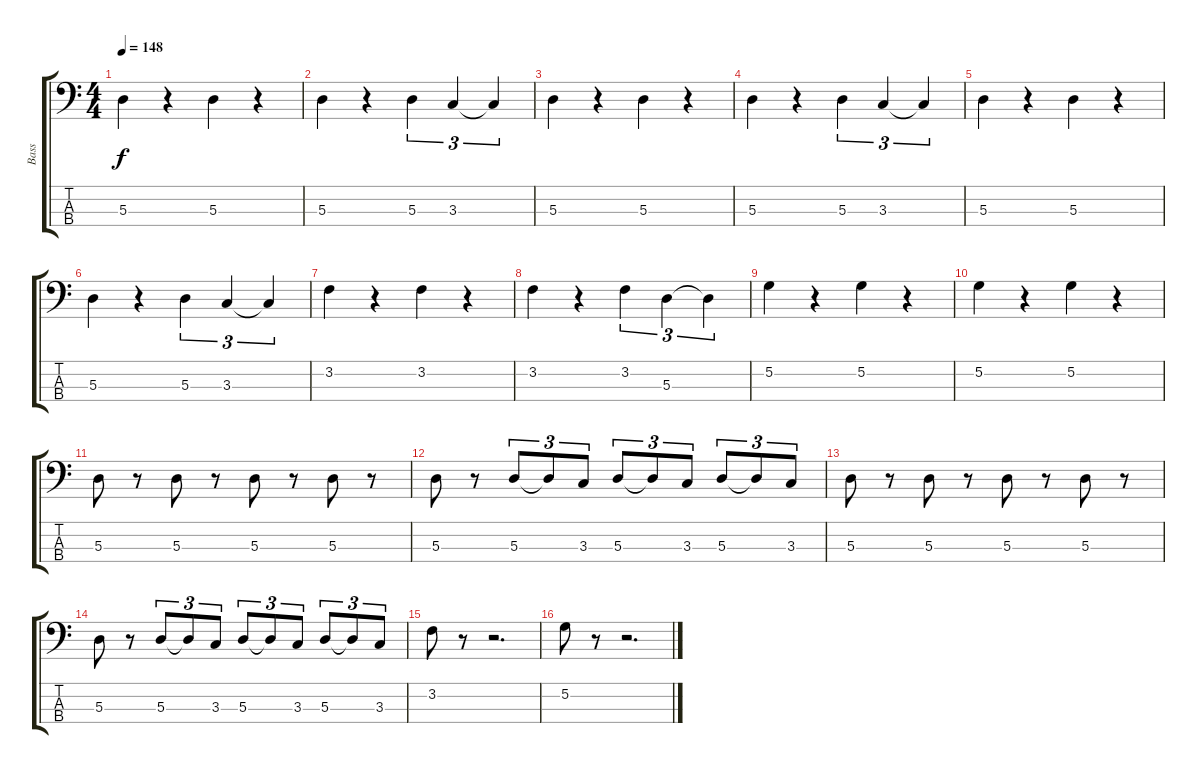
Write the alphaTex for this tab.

\track ("Bass" "Bass") {instrument electricbassfinger}
\staff {score tabs}
\tuning (G2 D2 A1 E1) {hide}
\ts (4 4)
\tempo 148
\clef f4
\ks c
5.3.4{dy f} r.4 5.3.4 r.4 |
5.3.4 r.4 5.3.4{tu (3 2)} 3.3.4{tu (3 2)} 3.3{t}.4{tu (3 2)} |
5.3.4 r.4 5.3.4 r.4 |
5.3.4 r.4 5.3.4{tu (3 2)} 3.3.4{tu (3 2)} 3.3{t}.4{tu (3 2)} |
5.3.4 r.4 5.3.4 r.4 |
5.3.4 r.4 5.3.4{tu (3 2)} 3.3.4{tu (3 2)} 3.3{t}.4{tu (3 2)} |
3.2.4 r.4 3.2.4 r.4 |
3.2.4 r.4 3.2.4{tu (3 2)} 5.3.4{tu (3 2)} 5.3{t}.4{tu (3 2)} |
5.2.4 r.4 5.2.4 r.4 |
5.2.4 r.4 5.2.4 r.4 |
5.3.8 r.8 5.3.8 r.8 5.3.8 r.8 5.3.8 r.8 |
5.3.8 r.8 5.3.8{tu (3 2)} 5.3{t}.8{tu (3 2)} 3.3.8{tu (3 2)} 5.3.8{tu (3 2)} 5.3{t}.8{tu (3 2)} 3.3.8{tu (3 2)} 5.3.8{tu (3 2)} 5.3{t}.8{tu (3 2)} 3.3.8{tu (3 2)} |
5.3.8 r.8 5.3.8 r.8 5.3.8 r.8 5.3.8 r.8 |
5.3.8 r.8 5.3.8{tu (3 2)} 5.3{t}.8{tu (3 2)} 3.3.8{tu (3 2)} 5.3.8{tu (3 2)} 5.3{t}.8{tu (3 2)} 3.3.8{tu (3 2)} 5.3.8{tu (3 2)} 5.3{t}.8{tu (3 2)} 3.3.8{tu (3 2)} |
3.2.8 r.8 r.2{d} |
5.2.8 r.8 r.2{d}
